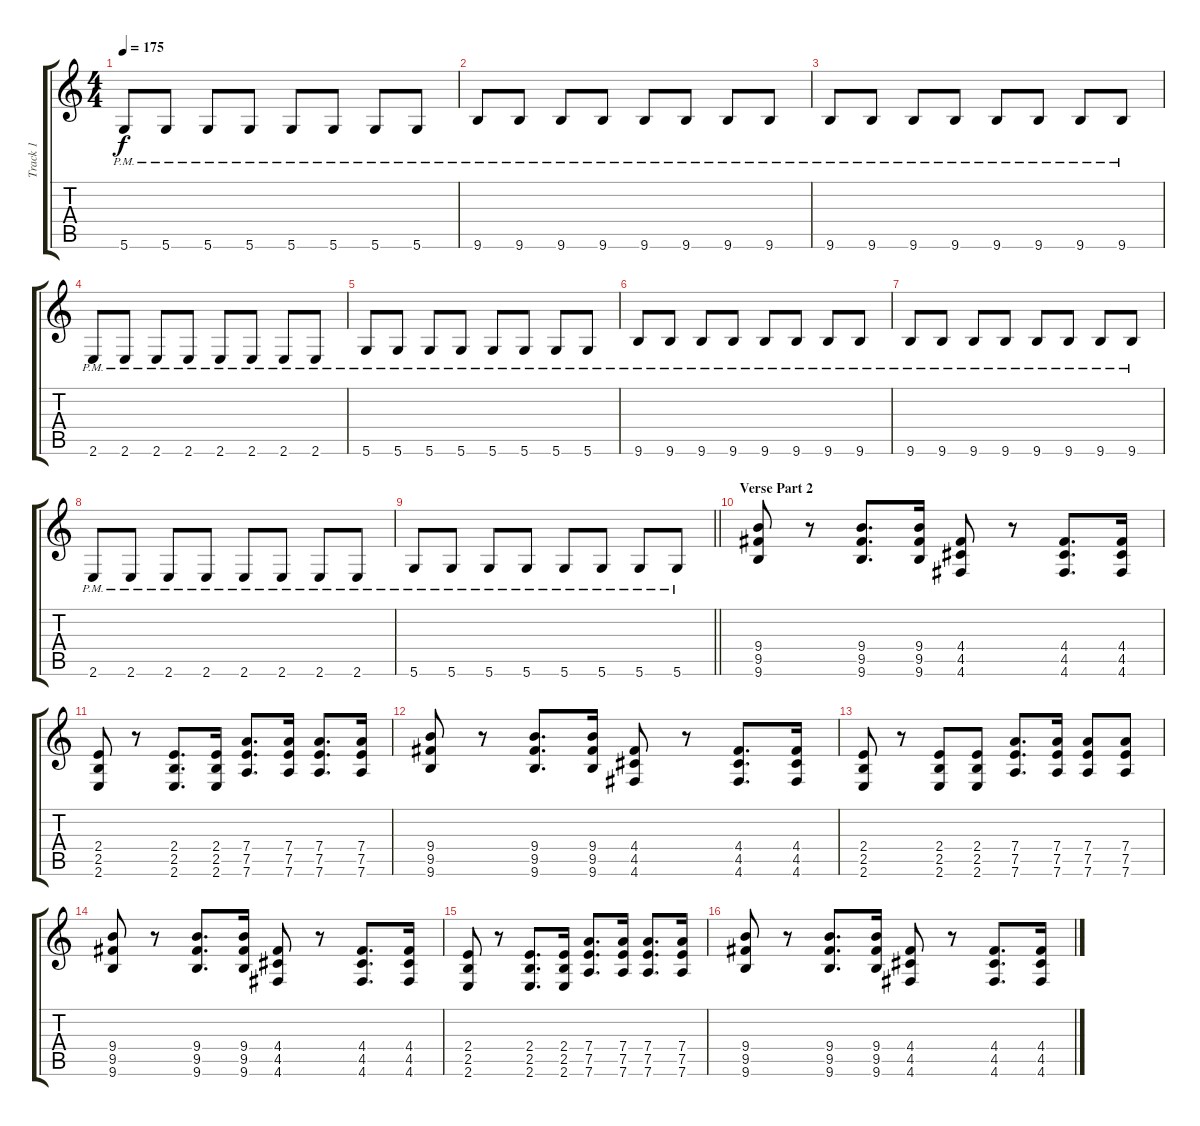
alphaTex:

\track ("Track 1" "Track 1") {instrument overdrivenguitar}
\staff {score tabs}
\tuning (E4 B3 G3 D3 A2 D2) {hide}
\ts (4 4)
\tempo 175
\clef g2
\ks c
5.6{pm}.8{dy f} 5.6{pm}.8 5.6{pm}.8 5.6{pm}.8 5.6{pm}.8 5.6{pm}.8 5.6{pm}.8 5.6{pm}.8 |
9.6{pm}.8 9.6{pm}.8 9.6{pm}.8 9.6{pm}.8 9.6{pm}.8 9.6{pm}.8 9.6{pm}.8 9.6{pm}.8 |
9.6{pm}.8 9.6{pm}.8 9.6{pm}.8 9.6{pm}.8 9.6{pm}.8 9.6{pm}.8 9.6{pm}.8 9.6{pm}.8 |
2.6{pm}.8 2.6{pm}.8 2.6{pm}.8 2.6{pm}.8 2.6{pm}.8 2.6{pm}.8 2.6{pm}.8 2.6{pm}.8 |
5.6{pm}.8 5.6{pm}.8 5.6{pm}.8 5.6{pm}.8 5.6{pm}.8 5.6{pm}.8 5.6{pm}.8 5.6{pm}.8 |
9.6{pm}.8 9.6{pm}.8 9.6{pm}.8 9.6{pm}.8 9.6{pm}.8 9.6{pm}.8 9.6{pm}.8 9.6{pm}.8 |
9.6{pm}.8 9.6{pm}.8 9.6{pm}.8 9.6{pm}.8 9.6{pm}.8 9.6{pm}.8 9.6{pm}.8 9.6{pm}.8 |
2.6{pm}.8 2.6{pm}.8 2.6{pm}.8 2.6{pm}.8 2.6{pm}.8 2.6{pm}.8 2.6{pm}.8 2.6{pm}.8 |
\barLineRight lightlight
5.6{pm}.8 5.6{pm}.8 5.6{pm}.8 5.6{pm}.8 5.6{pm}.8 5.6{pm}.8 5.6{pm}.8 5.6{pm}.8 |
\section ("" "Verse Part 2")
(9.4 9.5 9.6).8 r.8 (9.4 9.5 9.6).8{d} (9.4 9.5 9.6).16 (4.4 4.5 4.6).8 r.8 (4.4 4.5 4.6).8{d} (4.4 4.5 4.6).16 |
(2.4 2.5 2.6).8 r.8 (2.4 2.5 2.6).8{d} (2.4 2.5 2.6).16 (7.4 7.5 7.6).8{d} (7.4 7.5 7.6).16 (7.4 7.5 7.6).8{d} (7.4 7.5 7.6).16 |
(9.4 9.5 9.6).8 r.8 (9.4 9.5 9.6).8{d} (9.4 9.5 9.6).16 (4.4 4.5 4.6).8 r.8 (4.4 4.5 4.6).8{d} (4.4 4.5 4.6).16 |
(2.4 2.5 2.6).8 r.8 (2.4 2.5 2.6).8 (2.4 2.5 2.6).8 (7.4 7.5 7.6).8{d} (7.4 7.5 7.6).16 (7.4 7.5 7.6).8 (7.4 7.5 7.6).8 |
(9.4 9.5 9.6).8 r.8 (9.4 9.5 9.6).8{d} (9.4 9.5 9.6).16 (4.4 4.5 4.6).8 r.8 (4.4 4.5 4.6).8{d} (4.4 4.5 4.6).16 |
(2.4 2.5 2.6).8 r.8 (2.4 2.5 2.6).8{d} (2.4 2.5 2.6).16 (7.4 7.5 7.6).8{d} (7.4 7.5 7.6).16 (7.4 7.5 7.6).8{d} (7.4 7.5 7.6).16 |
(9.4 9.5 9.6).8 r.8 (9.4 9.5 9.6).8{d} (9.4 9.5 9.6).16 (4.4 4.5 4.6).8 r.8 (4.4 4.5 4.6).8{d} (4.4 4.5 4.6).16
